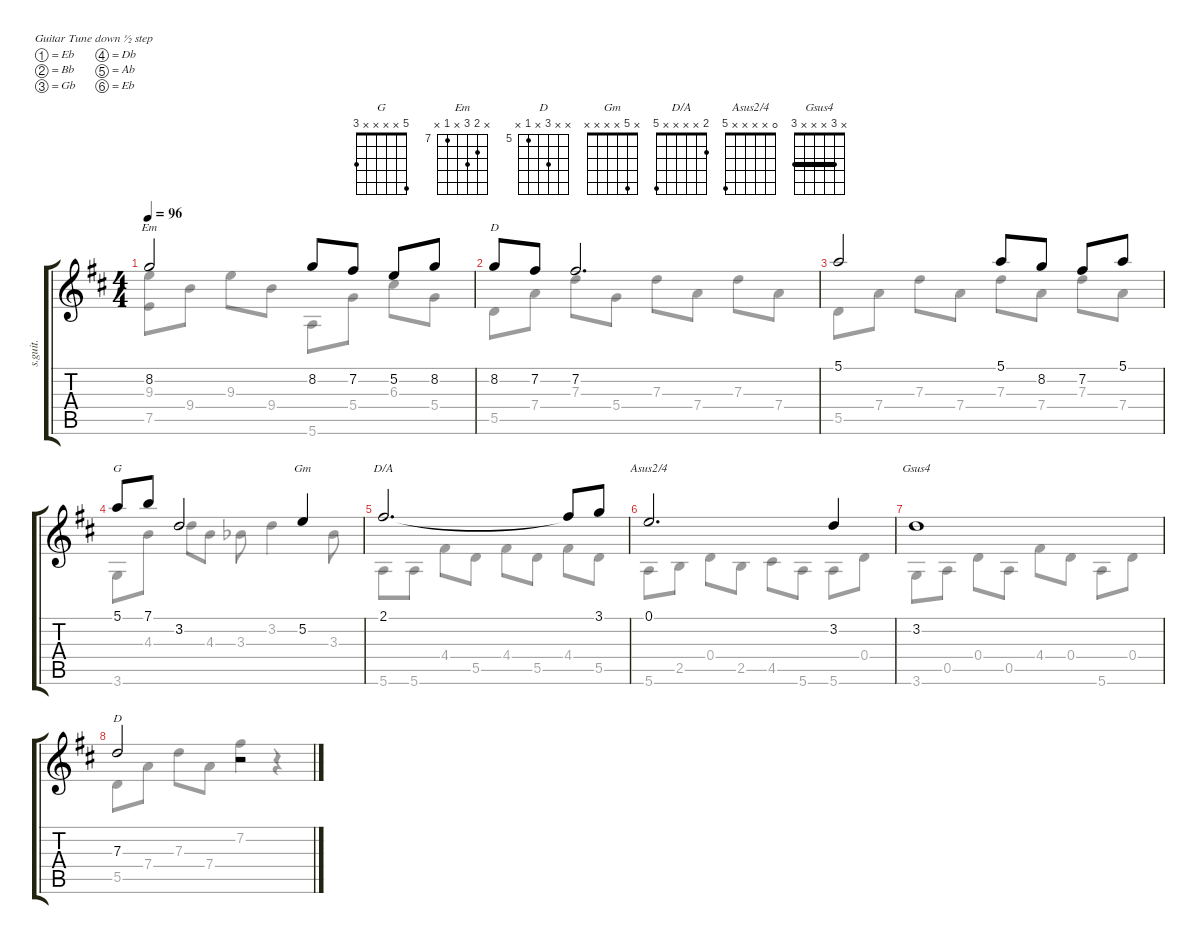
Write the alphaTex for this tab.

\defaultSystemsLayout 4
\hideDynamics
\track ("Steel Guitar" "s.guit.") {defaultSystemsLayout 2 instrument acousticguitarsteel}
\staff {score tabs}
\tuning (Eb4 Bb3 Gb3 Db3 Ab2 Eb2)
\displaytranspose 13
\chord ("G" 5 x x x x 3) {showfingering false}
\chord ("Em" x 8 9 x 7 x) {firstfret 7 showfingering false}
\chord ("D" x 8 x x 5 x) {firstfret 5 showfingering false}
\chord ("Gm" x 5 x x x x) {showfingering false}
\chord ("D/A" 2 x x x x 5) {showfingering false}
\chord ("Asus2/4" 0 x x x x 5) {showfingering false}
\chord ("Gsus4" x 3 x x x 3) {showfingering false barre 3}
\chord ("D" x x 7 x 5 x) {firstfret 5 showfingering false}
\voice
\ts (4 4)
\tempo 96
\clef g2
\scale
0.515842
\ks d
8.2{acc forcenatural}.2{ch "Em" dy mf beam Up} 8.2{acc forcenatural}.8{beam Up} 7.2{acc #}.8{beam Up} 5.2{acc forcenatural}.8{beam Up} 8.2{acc forcenatural}.8{beam Up} |
\scale
0.484158 8.2{acc forcenatural}.8{ch "D" beam Up} 7.2{acc #}.8{beam Up} 7.2{acc #}.2{d beam Up} |
\scale
0.515842 5.1{acc forcenatural}.2{beam Up} 5.1{acc forcenatural}.8{beam Up} 8.2{acc forcenatural}.8{beam Up} 7.2{acc #}.8{beam Up} 5.1{acc forcenatural}.8{beam Up} |
\scale
0.484158 5.1{acc forcenatural}.8{ch "G" beam Up} 7.1{acc forcenatural}.8{beam Up} 3.2{acc forcenatural}.2{beam Up} 5.2{acc forcenatural}.4{ch "Gm" beam Up} |
\scale
0.5165 2.1{acc #}.2{d ch "D/A" beam Up} 2.1{t acc #}.8{beam Up} 3.1{acc forcenatural}.8{beam Up} |
\scale
0.4835 0.1{acc forcenatural}.2{d ch "Asus2/4" beam Up} 3.2{acc forcenatural}.4{beam Up} |
\scale
0.527022 3.2{acc forcenatural}.1{ch "Gsus4" beam Up} |
\scale
0.472978 7.3{acc forcenatural}.2{ch "D" beam Up} r.2{beam Up}
\voice
\clef g2
\ottava regular
\simile none
\scale
0.515842
\ks d
(7.5{acc forcenatural} 9.3{acc forcenatural}).8{dy mf beam Down} 9.4{acc forcenatural}.8{beam Down} 9.3{acc forcenatural}.8{beam Down} 9.4{acc forcenatural}.8{beam Down} 5.6{acc forcenatural}.8{beam Down} 5.4{acc forcenatural}.8{beam Down} 6.3{acc #}.8{beam Down} 5.4{acc forcenatural}.8{beam Down} |
\scale
0.484158 5.5{acc forcenatural}.8{beam Down} 7.4{acc forcenatural}.8{beam Down} 7.3{acc forcenatural}.8{beam Down} 5.4{acc forcenatural}.8{beam Down} 7.3{acc forcenatural}.8{beam Down} 7.4{acc forcenatural}.8{beam Down} 7.3{acc forcenatural}.8{beam Down} 7.4{acc forcenatural}.8{beam Down} |
\scale
0.515842 5.5{acc forcenatural}.8{beam Down} 7.4{acc forcenatural}.8{beam Down} 7.3{acc forcenatural}.8{beam Down} 7.4{acc forcenatural}.8{beam Down} 7.3{acc forcenatural}.8{beam Down} 7.4{acc forcenatural}.8{beam Down} 7.3{acc forcenatural}.8{beam Down} 7.4{acc forcenatural}.8{beam Down} |
\scale
0.484158 3.6{acc forcenatural}.8{beam Down} 4.3{acc forcenatural}.8{beam Down} 3.2{acc forcenatural}.8{beam Down} 4.3{acc forcenatural}.8{beam Down} 3.3{acc b}.8{beam Down} 3.2{acc forcenatural}.4{beam Down} 3.3{acc b}.8{beam Down} |
\scale
0.5165 5.6{acc forcenatural}.8{beam Down} 5.6{acc forcenatural}.8{beam Down} 4.4{acc #}.8{beam Down} 5.5{acc forcenatural}.8{beam Down} 4.4{acc #}.8{beam Down} 5.5{acc forcenatural}.8{beam Down} 4.4{acc #}.8{beam Down} 5.5{acc forcenatural}.8{beam Down} |
\scale
0.4835 5.6{acc forcenatural}.8{beam Down} 2.5{acc forcenatural}.8{beam Down} 0.4{acc forcenatural}.8{beam Down} 2.5{acc forcenatural}.8{beam Down} 4.5{acc #}.8{beam Down} 5.6{acc forcenatural}.8{beam Down} 5.6{acc forcenatural}.8{beam Down} 0.4{acc forcenatural}.8{beam Down} |
\scale
0.527022 3.6{acc forcenatural}.8{beam Down} 0.5{acc forcenatural}.8{beam Down} 0.4{acc forcenatural}.8{beam Down} 0.5{acc forcenatural}.8{beam Down} 4.4{acc #}.8{beam Down} 0.4{acc forcenatural}.8{beam Down} 5.6{acc forcenatural}.8{beam Down} 0.4{acc forcenatural}.8{beam Down} |
\scale
0.472978 5.5{acc forcenatural}.8{beam Down} 7.4{acc forcenatural}.8{beam Down} 7.3{acc forcenatural}.8{beam Down} 7.4{acc forcenatural}.8{beam Down} 7.2{acc #}.4{beam Down} r.4{beam Down}
